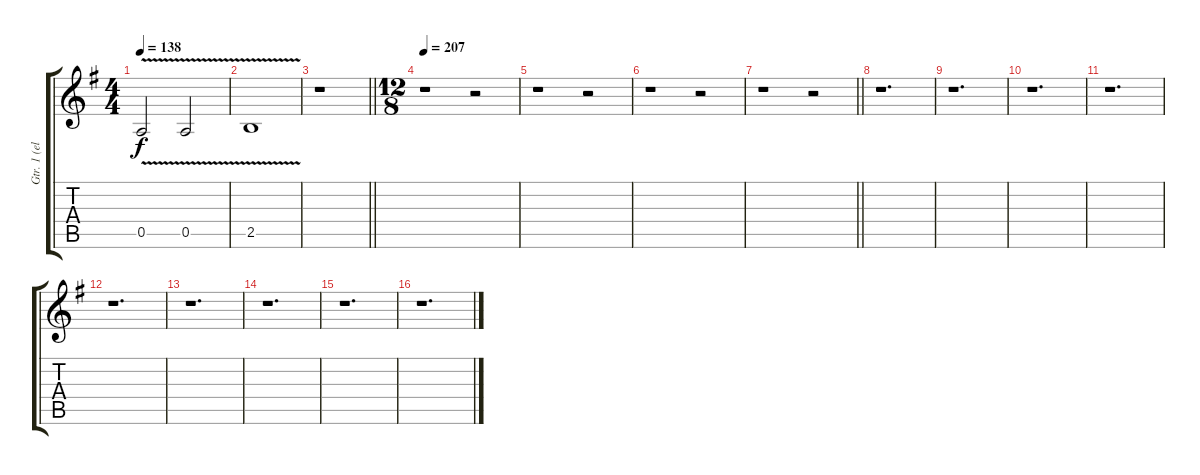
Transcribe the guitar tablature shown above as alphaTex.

\track ("Gtr. 1 (elec.)" "Gtr. 1 (el") {instrument overdrivenguitar}
\staff {score tabs}
\tuning (E4 B3 G3 D3 A2 E2) {hide}
\ts (4 4)
\tempo 138
\clef g2
\ks eminor
0.5{v}.2{dy f} 0.5{v}.2 |
2.5{v}.1 |
\barLineRight lightlight
\ks g
r.1 |
\ts (12 8)
\tempo 207
r.1 r.2 |
r.1 r.2 |
r.1 r.2 |
\barLineRight lightlight
r.1 r.2 |
\section ("" "")
r.1{d} |
r.1{d} |
r.1{d} |
r.1{d} |
r.1{d} |
r.1{d} |
r.1{d} |
r.1{d} |
r.1{d}
